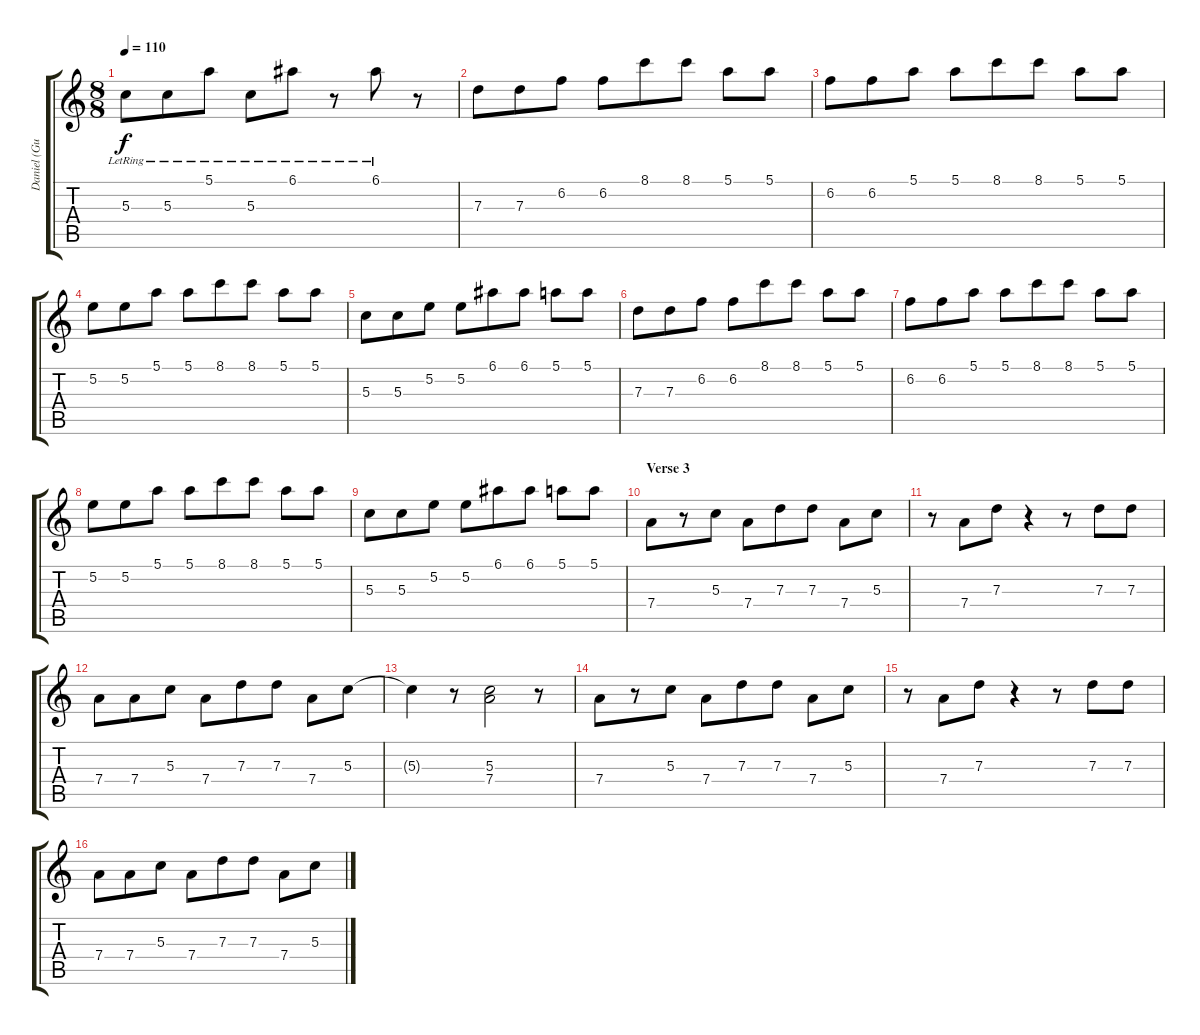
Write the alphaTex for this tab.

\track ("Daniel (Guitar 2)" "Daniel (Gu") {instrument overdrivenguitar}
\staff {score tabs}
\tuning (E4 B3 G3 D3 A2 E2) {hide}
\ts (8 8)
\tempo 110
\clef g2
\ks c
5.3{lr}.8{dy f} 5.3{lr}.8 5.1{lr}.8 5.3{lr}.8 6.1{lr}.8 r.8 6.1{lr}.8 r.8 |
7.3.8 7.3.8 6.2.8 6.2.8 8.1.8 8.1.8 5.1.8 5.1.8 |
6.2.8 6.2.8 5.1.8 5.1.8 8.1.8 8.1.8 5.1.8 5.1.8 |
5.2.8 5.2.8 5.1.8 5.1.8 8.1.8 8.1.8 5.1.8 5.1.8 |
5.3.8 5.3.8 5.2.8 5.2.8 6.1.8 6.1.8 5.1.8 5.1.8 |
7.3.8 7.3.8 6.2.8 6.2.8 8.1.8 8.1.8 5.1.8 5.1.8 |
6.2.8 6.2.8 5.1.8 5.1.8 8.1.8 8.1.8 5.1.8 5.1.8 |
5.2.8 5.2.8 5.1.8 5.1.8 8.1.8 8.1.8 5.1.8 5.1.8 |
5.3.8 5.3.8 5.2.8 5.2.8 6.1.8 6.1.8 5.1.8 5.1.8 |
\section ("" "Verse 3")
7.4.8{instrument overdrivenguitar} r.8 5.3.8 7.4.8 7.3.8 7.3.8 7.4.8 5.3.8 |
r.8 7.4.8 7.3.8 r.4 r.8 7.3.8 7.3.8 |
7.4.8 7.4.8 5.3.8 7.4.8 7.3.8 7.3.8 7.4.8 5.3.8 |
5.3{t}.4 r.8 (5.3 7.4).2 r.8 |
7.4.8 r.8 5.3.8 7.4.8 7.3.8 7.3.8 7.4.8 5.3.8 |
r.8 7.4.8 7.3.8 r.4 r.8 7.3.8 7.3.8 |
7.4.8 7.4.8 5.3.8 7.4.8 7.3.8 7.3.8 7.4.8 5.3.8
